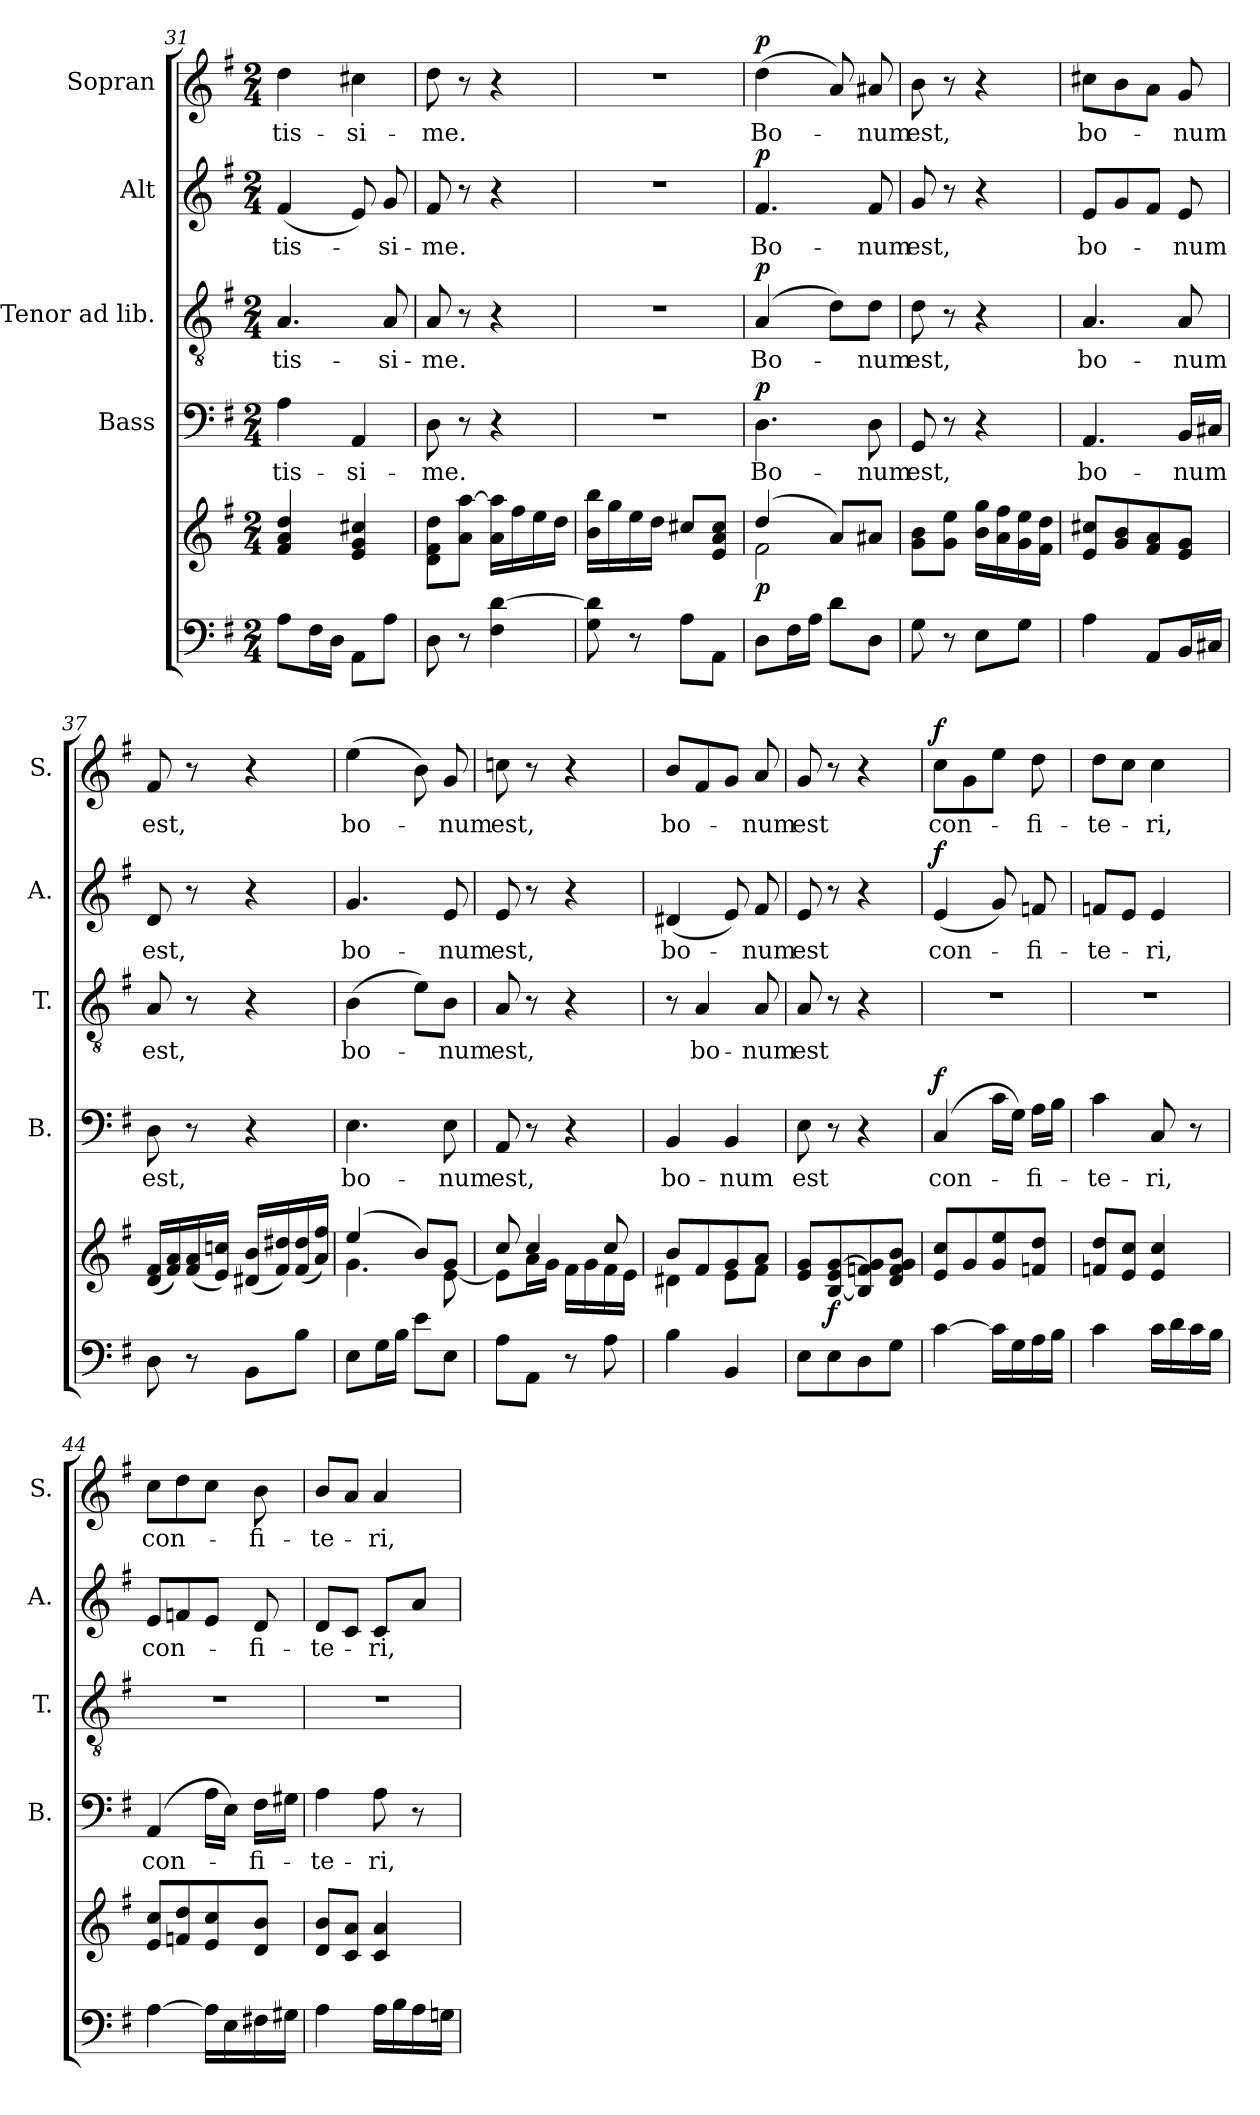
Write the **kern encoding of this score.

**kern	**kern	**dynam	**kern	**text	**dynam	**kern	**text	**dynam	**kern	**text	**dynam	**kern	**text	**dynam
*part5	*part5	*part5	*part4	*part4	*part4	*part3	*part3	*part3	*part2	*part2	*part2	*part1	*part1	*part1
*staff6	*staff5	*staff5/6	*staff4	*staff4	*staff4	*staff3	*staff3	*staff3	*staff2	*staff2	*staff2	*staff1	*staff1	*staff1
*	*	*	*I"Bass	*	*	*I"Tenor ad lib.	*	*	*I"Alt	*	*	*I"Sopran	*	*
*	*	*	*I'B.	*	*	*I'T.	*	*	*I'A.	*	*	*I'S.	*	*
*clefF4	*clefG2	*	*clefF4	*	*	*clefGv2	*	*	*clefG2	*	*	*clefG2	*	*
*k[f#]	*k[f#]	*	*k[f#]	*	*	*k[f#]	*	*	*k[f#]	*	*	*k[f#]	*	*
*G:	*G:	*	*G:	*	*	*G:	*	*	*G:	*	*	*G:	*	*
*M2/4	*M2/4	*	*M2/4	*	*	*M2/4	*	*	*M2/4	*	*	*M2/4	*	*
=31	=31	=31	=31	=31	=31	=31	=31	=31	=31	=31	=31	=31	=31	=31
!	!	!	!	!LO:LY:b	!	!	!LO:LY:b	!	!	!LO:LY:b	!	!	!LO:LY:b	!
8A\L	4f#/ 4a/ 4dd/	.	4A\	-tis-	.	4.A/	-tis-	.	(<4f#/	-tis-	.	4dd\	-tis-	.
16F#\L	.	.	.	.	.	.	.	.	.	.	.	.	.	.
16D\JJ	.	.	.	.	.	.	.	.	.	.	.	.	.	.
!	!	!	!	!LO:LY:b	!	!	!	!	!	!	!	!	!LO:LY:b	!
8AA\L	4e/ 4g/ 4cc#X/	.	4AA/	-si-	.	.	.	.	8e/)	.	.	4cc#X\	-si-	.
!	!	!	!	!	!	!	!LO:LY:b	!	!	!LO:LY:b	!	!	!	!
8A\J	.	.	.	.	.	8A/	-si-	.	8g/	-si-	.	.	.	.
!!LO:LB:g=z
=32	=32	=32	=32	=32	=32	=32	=32	=32	=32	=32	=32	=32	=32	=32
!	!	!	!	!LO:LY:b	!	!	!LO:LY:b	!	!	!LO:LY:b	!	!	!LO:LY:b	!
8D\	8d\ 8f#\ 8dd\L	.	8D\	-me.	.	8A/	-me.	.	8f#/	-me.	.	8dd\	-me.	.
8r	8a\ [8aa\J	.	8r	.	.	8r	.	.	8r	.	.	8r	.	.
4F#\ [4d\	16a\ 16aa\]LL	.	4r	.	.	4r	.	.	4r	.	.	4r	.	.
.	16ff#\	.	.	.	.	.	.	.	.	.	.	.	.	.
.	16ee\	.	.	.	.	.	.	.	.	.	.	.	.	.
.	16dd\JJ	.	.	.	.	.	.	.	.	.	.	.	.	.
=33	=33	=33	=33	=33	=33	=33	=33	=33	=33	=33	=33	=33	=33	=33
8G\ 8d\]	16b\ 16bb\LL	.	2r	.	.	2r	.	.	2r	.	.	2r	.	.
.	16gg\	.	.	.	.	.	.	.	.	.	.	.	.	.
8r	16ee\	.	.	.	.	.	.	.	.	.	.	.	.	.
.	16dd\JJ	.	.	.	.	.	.	.	.	.	.	.	.	.
8A\L	8cc#X/L	.	.	.	.	.	.	.	.	.	.	.	.	.
8AA\J	8e/ 8a/ 8cc#/J	.	.	.	.	.	.	.	.	.	.	.	.	.
=34	=34	=34	=34	=34	=34	=34	=34	=34	=34	=34	=34	=34	=34	=34
*	*^	*	*	*	*	*	*	*	*	*	*	*	*	*
!	!	!	!LO:DY:b	!	!LO:LY:b	!LO:DY:a	!	!LO:LY:b	!LO:DY:a	!	!LO:LY:b	!LO:DY:a	!	!LO:LY:b	!LO:DY:a
8D\L	(4dd/	2f#\	p	4.D\	Bo-	p	(4A/	Bo-	p	4.f#/	Bo-	p	(>4dd\	Bo-	p
16F#\L	.	.	.	.	.	.	.	.	.	.	.	.	.	.	.
16A\JJ	.	.	.	.	.	.	.	.	.	.	.	.	.	.	.
8d\L	8a/L)	.	.	.	.	.	8d\L)	.	.	.	.	.	8a/)	.	.
!	!	!	!	!	!LO:LY:b	!	!	!LO:LY:b	!	!	!LO:LY:b	!	!	!LO:LY:b	!
8D\J	8a#X/J	.	.	8D\	-num	.	8d\J	-num	.	8f#/	-num	.	8a#X/	-num	.
*	*v	*v	*	*	*	*	*	*	*	*	*	*	*	*	*
=35	=35	=35	=35	=35	=35	=35	=35	=35	=35	=35	=35	=35	=35	=35
!	!	!	!	!LO:LY:b	!	!	!LO:LY:b	!	!	!LO:LY:b	!	!	!LO:LY:b	!
8G\	8g\ 8b\L	.	8GG/	est,	.	8d\	est,	.	8g/	est,	.	8b\	est,	.
8r	8g\ 8ee\J	.	8r	.	.	8r	.	.	8r	.	.	8r	.	.
8E\L	16b\ 16gg\LL	.	4r	.	.	4r	.	.	4r	.	.	4r	.	.
.	16a\ 16ff#\	.	.	.	.	.	.	.	.	.	.	.	.	.
8G\J	16g\ 16ee\	.	.	.	.	.	.	.	.	.	.	.	.	.
.	16f#\ 16dd\JJ	.	.	.	.	.	.	.	.	.	.	.	.	.
=36	=36	=36	=36	=36	=36	=36	=36	=36	=36	=36	=36	=36	=36	=36
!	!	!	!	!LO:LY:b	!	!	!LO:LY:b	!	!	!LO:LY:b	!	!	!LO:LY:b	!
4A\	8e/ 8cc#X/L	.	4.AA/	bo-	.	4.A/	bo-	.	8e/L	bo-	.	8cc#X\L	bo-	.
.	8g/ 8b/	.	.	.	.	.	.	.	8g/	.	.	8b\	.	.
8AA/L	8f#/ 8a/	.	.	.	.	.	.	.	8f#/J	.	.	8a\J	.	.
!	!	!	!	!LO:LY:b	!	!	!LO:LY:b	!	!	!LO:LY:b	!	!	!LO:LY:b	!
16BB/L	8e/ 8g/J	.	16BB/LL	-num	.	8A/	-num	.	8e/	-num	.	8g/	-num	.
16C#X/JJ	.	.	16C#X/JJ	.	.	.	.	.	.	.	.	.	.	.
!!LO:PB:g=z
=37	=37	=37	=37	=37	=37	=37	=37	=37	=37	=37	=37	=37	=37	=37
!	!	!	!	!LO:LY:b	!	!	!LO:LY:b	!	!	!LO:LY:b	!	!	!LO:LY:b	!
8D\	(<16d/ 16f#/LL	.	8D\	est,	.	8A/	est,	.	8d/	est,	.	8f#/	est,	.
.	16f#/ 16a/)	.	.	.	.	.	.	.	.	.	.	.	.	.
8r	(<16f#/ 16a/	.	8r	.	.	8r	.	.	8r	.	.	8r	.	.
.	16e/ 16ccn/JJ)	.	.	.	.	.	.	.	.	.	.	.	.	.
8BB\L	(<16d#X/ 16b/LL	.	4r	.	.	4r	.	.	4r	.	.	4r	.	.
.	16f#/ 16dd#X/)	.	.	.	.	.	.	.	.	.	.	.	.	.
8B\J	(<16f#/ 16dd#/	.	.	.	.	.	.	.	.	.	.	.	.	.
.	16a/ 16ff#/JJ)	.	.	.	.	.	.	.	.	.	.	.	.	.
=38	=38	=38	=38	=38	=38	=38	=38	=38	=38	=38	=38	=38	=38	=38
*	*^	*	*	*	*	*	*	*	*	*	*	*	*	*
!	!	!	!	!	!LO:LY:b	!	!	!LO:LY:b	!	!	!LO:LY:b	!	!	!LO:LY:b	!
8E\L	(4ee/	4.g\	.	4.E\	bo-	.	(>4B\	bo-	.	4.g/	bo-	.	(>4ee\	bo-	.
16G\L	.	.	.	.	.	.	.	.	.	.	.	.	.	.	.
16B\JJ	.	.	.	.	.	.	.	.	.	.	.	.	.	.	.
8e\L	8b/L)	.	.	.	.	.	8e\L)	.	.	.	.	.	8b\)	.	.
!	!	!	!	!	!LO:LY:b	!	!	!LO:LY:b	!	!	!LO:LY:b	!	!	!LO:LY:b	!
8E\J	8g/J	[<8e\	.	8E\	-num	.	8B\J	-num	.	8e/	-num	.	8g/	-num	.
=39	=39	=39	=39	=39	=39	=39	=39	=39	=39	=39	=39	=39	=39	=39	=39
!	!	!	!	!	!LO:LY:b	!	!	!LO:LY:b	!	!	!LO:LY:b	!	!	!LO:LY:b	!
8A\L	8cc/	8e\L]	.	8AA/	est,	.	8A/	est,	.	8e/	est,	.	8ccn\	est,	.
8AA\J	4cc/	16a\L	.	8r	.	.	8r	.	.	8r	.	.	8r	.	.
.	.	16g\JJ	.	.	.	.	.	.	.	.	.	.	.	.	.
8r	.	16f#\LL	.	4r	.	.	4r	.	.	4r	.	.	4r	.	.
.	.	16g\	.	.	.	.	.	.	.	.	.	.	.	.	.
8A\	8cc/	16f#\	.	.	.	.	.	.	.	.	.	.	.	.	.
.	.	16e\JJ	.	.	.	.	.	.	.	.	.	.	.	.	.
=40	=40	=40	=40	=40	=40	=40	=40	=40	=40	=40	=40	=40	=40	=40	=40
!	!	!	!	!	!LO:LY:b	!	!	!	!	!	!LO:LY:b	!	!	!LO:LY:b	!
4B\	8b/L	4d#X\	.	4BB/	bo-	.	8r	.	.	(<4d#X/	bo-	.	8b/L	bo-	.
!	!	!	!	!	!	!	!	!LO:LY:b	!	!	!	!	!	!	!
.	8f#/	.	.	.	.	.	4A/	bo-	.	.	.	.	8f#/	.	.
!	!	!	!	!	!LO:LY:b	!	!	!	!	!	!	!	!	!	!
4BB/	8g/	8e\L	.	4BB/	-num	.	.	.	.	8e/)	.	.	8g/J	.	.
!	!	!	!	!	!	!	!	!LO:LY:b	!	!	!LO:LY:b	!	!	!LO:LY:b	!
.	8a/J	8f#\J	.	.	.	.	8A/	-num	.	8f#/	-num	.	8a/	-num	.
=41	=41	=41	=41	=41	=41	=41	=41	=41	=41	=41	=41	=41	=41	=41	=41
!	!	!	!	!	!LO:LY:b	!	!	!LO:LY:b	!	!	!LO:LY:b	!	!	!LO:LY:b	!
*	*v	*v	*	*	*	*	*	*	*	*	*	*	*	*	*
8E\L	8e/ 8g/L	.	8E\	est	.	8A/	est	.	8e/	est	.	8g/	est	.
!	!	!LO:DY:b	!	!	!	!	!	!	!	!	!	!	!	!
8E\	[8B/ 8e/ [8g/	f	8r	.	.	8r	.	.	8r	.	.	8r	.	.
8D\	8B/] 8fn/ 8gn/]	.	4r	.	.	4r	.	.	4r	.	.	4r	.	.
8G\J	8d/ 8f/ 8g/ 8b/J	.	.	.	.	.	.	.	.	.	.	.	.	.
!!LO:LB:g=z
=42	=42	=42	=42	=42	=42	=42	=42	=42	=42	=42	=42	=42	=42	=42
!	!	!	!	!LO:LY:b	!LO:DY:a	!	!	!	!	!LO:LY:b	!LO:DY:a	!	!LO:LY:b	!LO:DY:a
[4c\	8e/ 8cc/L	.	(4C/	con-	f	2r	.	.	(<4e/	con-	f	8cc\L	con-	f
.	8g/	.	.	.	.	.	.	.	.	.	.	8g\	.	.
16c\LL]	8g/ 8ee/	.	16c\LL	.	.	.	.	.	8g/)	.	.	8ee\J	.	.
16G\	.	.	16G\JJ)	.	.	.	.	.	.	.	.	.	.	.
!	!	!	!	!LO:LY:b	!	!	!	!	!	!LO:LY:b	!	!	!LO:LY:b	!
16A\	8fn/ 8dd/J	.	16A\LL	-fi-	.	.	.	.	8fn/	-fi-	.	8dd\	-fi-	.
16B\JJ	.	.	16B\JJ	.	.	.	.	.	.	.	.	.	.	.
=43	=43	=43	=43	=43	=43	=43	=43	=43	=43	=43	=43	=43	=43	=43
!	!	!	!	!LO:LY:b	!	!	!	!	!	!LO:LY:b	!	!	!LO:LY:b	!
4c\	8fn/ 8dd/L	.	4c\	-te-	.	2r	.	.	8fn/L	-te-	.	8dd\L	-te-	.
.	8e/ 8cc/J	.	.	.	.	.	.	.	8e/J	.	.	8cc\J	.	.
!	!	!	!	!LO:LY:b	!	!	!	!	!	!LO:LY:b	!	!	!LO:LY:b	!
16c\LL	4e/ 4cc/	.	8C/	-ri,	.	.	.	.	4e/	-ri,	.	4cc\	-ri,	.
16d\	.	.	.	.	.	.	.	.	.	.	.	.	.	.
16c\	.	.	8r	.	.	.	.	.	.	.	.	.	.	.
16B\JJ	.	.	.	.	.	.	.	.	.	.	.	.	.	.
=44	=44	=44	=44	=44	=44	=44	=44	=44	=44	=44	=44	=44	=44	=44
!	!	!	!	!LO:LY:b	!	!	!	!	!	!LO:LY:b	!	!	!LO:LY:b	!
[4A\	8e/ 8cc/L	.	(4AA/	con-	.	2r	.	.	8e/L	con-	.	8cc\L	con-	.
.	8fn/ 8dd/	.	.	.	.	.	.	.	8fn/	.	.	8dd\	.	.
16A\LL]	8e/ 8cc/	.	16A\LL	.	.	.	.	.	8e/J	.	.	8cc\J	.	.
16E\	.	.	16E\JJ)	.	.	.	.	.	.	.	.	.	.	.
!	!	!	!	!LO:LY:b	!	!	!	!	!	!LO:LY:b	!	!	!LO:LY:b	!
16F#X\	8d/ 8b/J	.	16F#\LL	-fi-	.	.	.	.	8d/	-fi-	.	8b\	-fi-	.
16G#X\JJ	.	.	16G#X\JJ	.	.	.	.	.	.	.	.	.	.	.
=45	=45	=45	=45	=45	=45	=45	=45	=45	=45	=45	=45	=45	=45	=45
!	!	!	!	!LO:LY:b	!	!	!	!	!	!LO:LY:b	!	!	!LO:LY:b	!
4A\	8d/ 8b/L	.	4A\	-te-	.	2r	.	.	8d/L	-te-	.	8b/L	-te-	.
.	8c/ 8a/J	.	.	.	.	.	.	.	8c/J	.	.	8a/J	.	.
!	!	!	!	!LO:LY:b	!	!	!	!	!	!LO:LY:b	!	!	!LO:LY:b	!
16A\LL	4c/ 4a/	.	8A\	-ri,	.	.	.	.	8c/L	-ri,	.	4a/	-ri,	.
16B\	.	.	.	.	.	.	.	.	.	.	.	.	.	.
16A\	.	.	8r	.	.	.	.	.	8a/J	.	.	.	.	.
16Gn\JJ	.	.	.	.	.	.	.	.	.	.	.	.	.	.
=	=	=	=	=	=	=	=	=	=	=	=	=	=	=
*-	*-	*-	*-	*-	*-	*-	*-	*-	*-	*-	*-	*-	*-	*-
